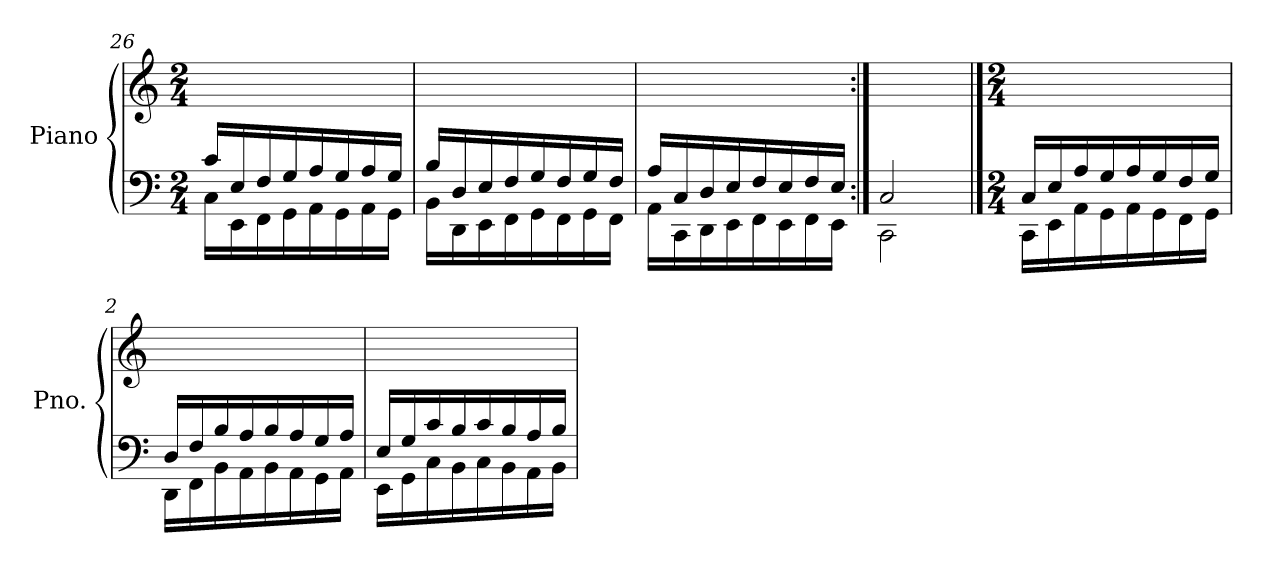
**kern	**kern
*part1	*part1
*staff2	*staff1
*I"Piano	*
*I'Pno.	*
*clefF4	*clefG2
*k[]	*k[]
*M2/4	*M2/4
=26	=26
*^	*
16c/LL	16C\LL	2ryy
16E/	16EE\	.
16F/	16FF\	.
16G/	16GG\	.
16A/	16AA\	.
16G/	16GG\	.
16A/	16AA\	.
16G/JJ	16GG\JJ	.
=27	=27	=27
16B/LL	16BB\LL	2ryy
16D/	16DD\	.
16E/	16EE\	.
16F/	16FF\	.
16G/	16GG\	.
16F/	16FF\	.
16G/	16GG\	.
16F/JJ	16FF\JJ	.
=28	=28	=28
16A/LL	16AA\LL	2ryy
16C/	16CC\	.
16D/	16DD\	.
16E/	16EE\	.
16F/	16FF\	.
16E/	16EE\	.
16F/	16FF\	.
16E/JJ	16EE\JJ	.
=29:|!	=29:|!	=29:|!
2C/	2CC\	2ryy
!!LO:PB:g=z
==1	==1	==1
*M2/4	*	*M2/4
16C/LL	16CC\LL	2ryy
16E/	16EE\	.
16A/	16AA\	.
16G/	16GG\	.
16A/	16AA\	.
16G/	16GG\	.
16F/	16FF\	.
16G/JJ	16GG\JJ	.
=2	=2	=2
16D/LL	16DD\LL	2ryy
16F/	16FF\	.
16B/	16BB\	.
16A/	16AA\	.
16B/	16BB\	.
16A/	16AA\	.
16G/	16GG\	.
16A/JJ	16AA\JJ	.
=3	=3	=3
16E/LL	16EE\LL	2ryy
16G/	16GG\	.
16c/	16C\	.
16B/	16BB\	.
16c/	16C\	.
16B/	16BB\	.
16A/	16AA\	.
16B/JJ	16BB\JJ	.
*v	*v	*
=	=
*-	*-
